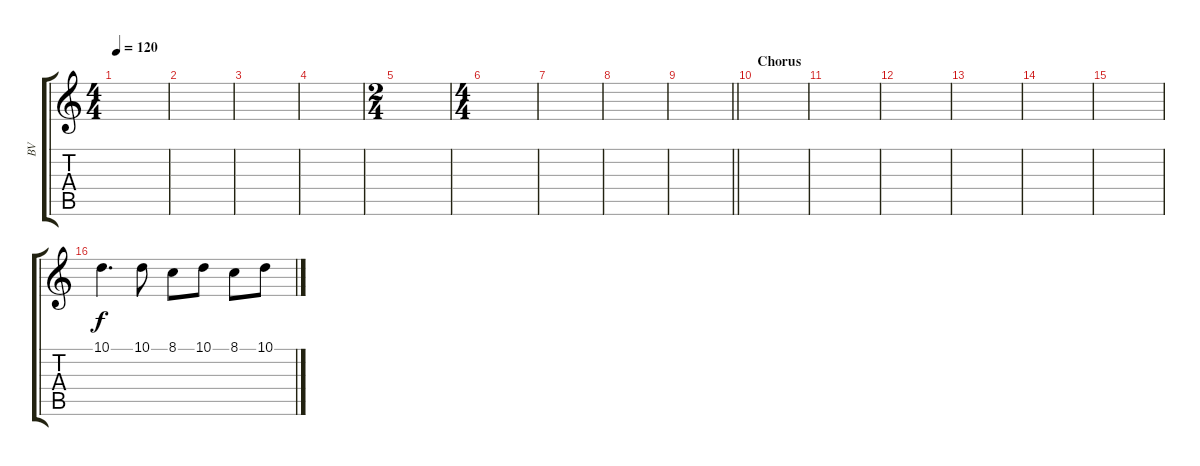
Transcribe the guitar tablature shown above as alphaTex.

\track ("BV" "BV") {instrument brightacousticpiano}
\staff {score tabs}
\tuning (E4 B3 G3 D3 A2 E2) {hide}
\ts (4 4)
\tempo 120
\clef g2
\ks c
|
|
|
|
\ts (2 4)
|
\ts (4 4)
|
|
|
\barLineRight lightlight
|
\section ("" "Chorus")
|
|
|
|
|
|
10.1.4{d} 10.1.8 8.1.8 10.1.8 8.1.8 10.1.8
